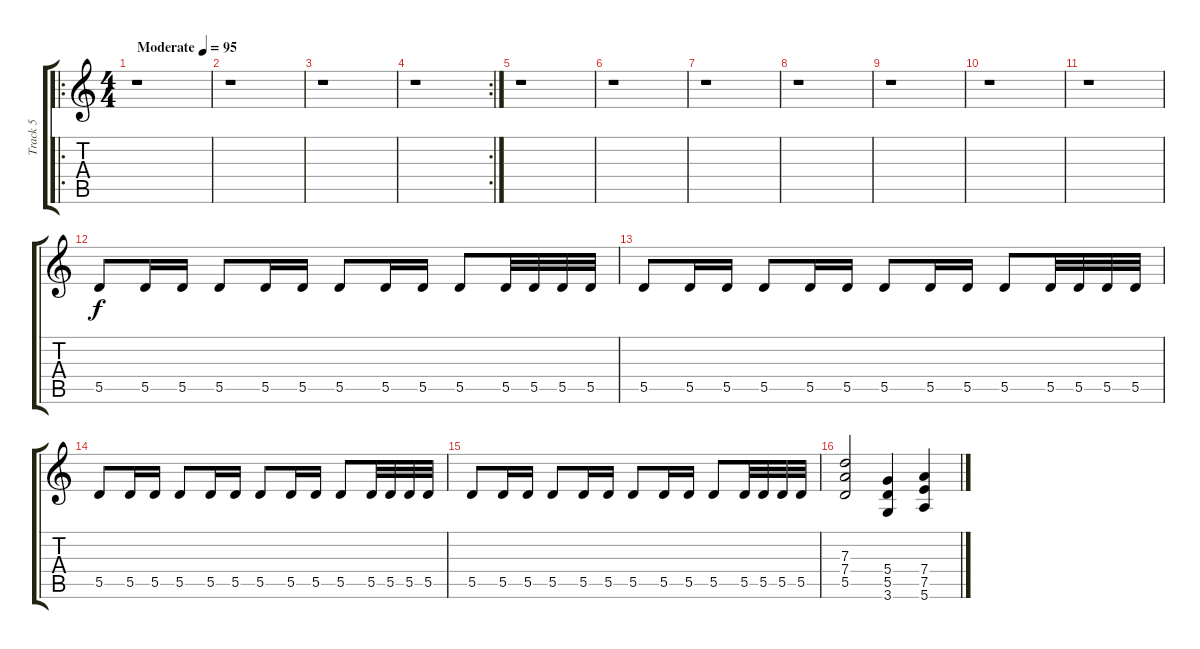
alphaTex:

\track ("Track 5" "Track 5") {instrument distortionguitar}
\staff {score tabs}
\tuning (E4 B3 G3 D3 A2 E2) {hide}
\ro
\ts (4 4)
\tempo (95 "Moderate")
\clef g2
\ks c
r.1{dy f instrument distortionguitar} |
r.1 |
r.1 |
\rc 2
r.1 |
r.1 |
r.1 |
r.1 |
r.1 |
r.1 |
r.1 |
r.1 |
5.5.8 5.5.16 5.5.16 5.5.8 5.5.16 5.5.16 5.5.8 5.5.16 5.5.16 5.5.8 5.5.32 5.5.32 5.5.32 5.5.32 |
5.5.8 5.5.16 5.5.16 5.5.8 5.5.16 5.5.16 5.5.8 5.5.16 5.5.16 5.5.8 5.5.32 5.5.32 5.5.32 5.5.32 |
5.5.8 5.5.16 5.5.16 5.5.8 5.5.16 5.5.16 5.5.8 5.5.16 5.5.16 5.5.8 5.5.32 5.5.32 5.5.32 5.5.32 |
5.5.8 5.5.16 5.5.16 5.5.8 5.5.16 5.5.16 5.5.8 5.5.16 5.5.16 5.5.8 5.5.32 5.5.32 5.5.32 5.5.32 |
(7.3 7.4 5.5).2 (5.4 5.5 3.6).4 (7.4 7.5 5.6).4
